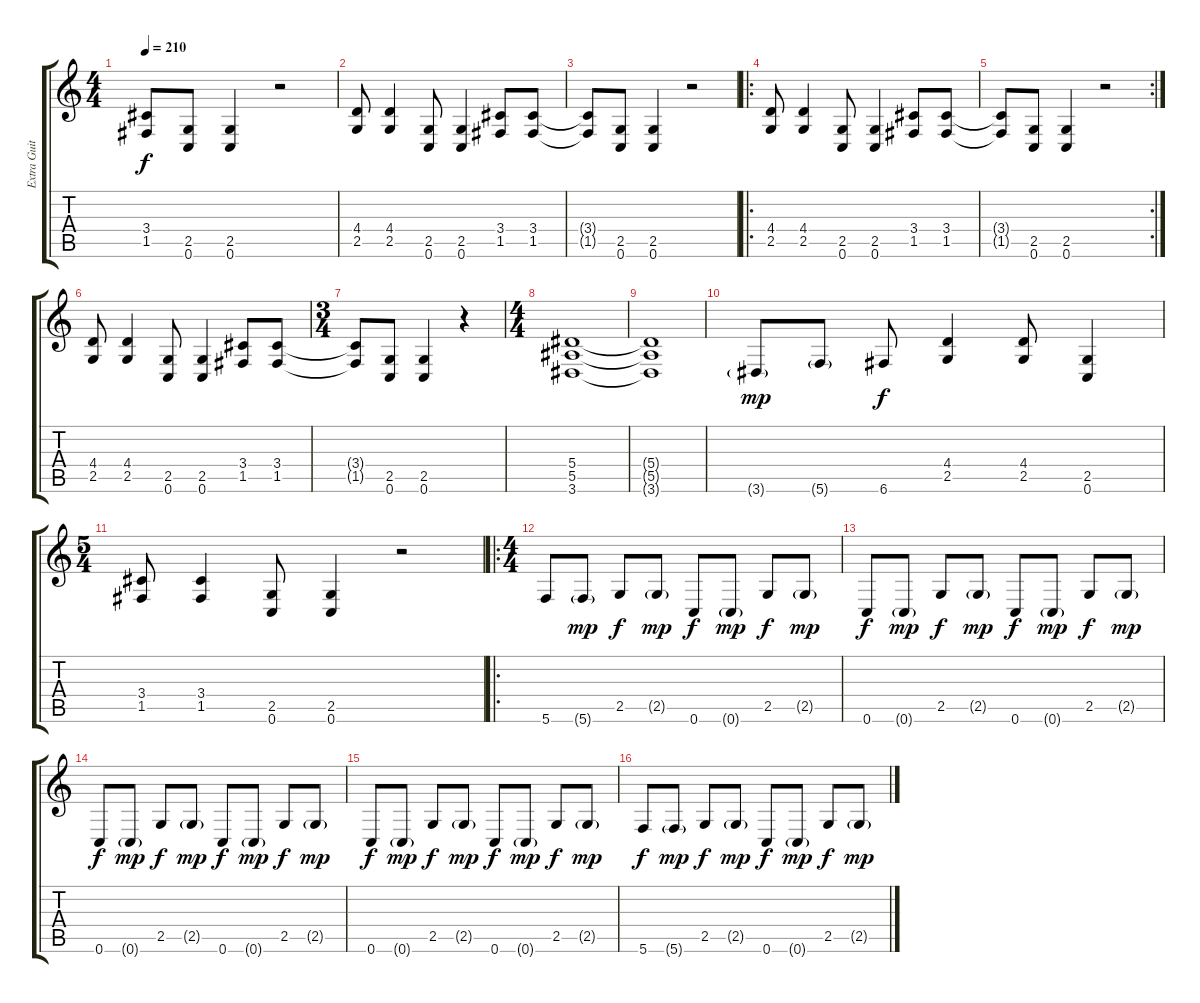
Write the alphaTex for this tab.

\track ("Extra Guitar" "Extra Guit") {instrument distortionguitar}
\staff {score tabs}
\tuning (C4 G3 Eb3 Bb2 F2 C2) {hide}
\ts (4 4)
\tempo 210
\clef g2
\ks c
(3.4{t} 1.5{t}).8{dy f} (2.5 0.6).8 (2.5 0.6).4 r.2 |
(4.4 2.5).8 (4.4 2.5).4 (2.5 0.6).8 (2.5 0.6).4 (3.4 1.5).8 (3.4 1.5).8 |
(3.4{t} 1.5{t}).8 (2.5 0.6).8 (2.5 0.6).4 r.2 |
\ro
(4.4 2.5).8 (4.4 2.5).4 (2.5 0.6).8 (2.5 0.6).4 (3.4 1.5).8 (3.4 1.5).8 |
\rc 2
(3.4{t} 1.5{t}).8 (2.5 0.6).8 (2.5 0.6).4 r.2 |
(4.4 2.5).8 (4.4 2.5).4 (2.5 0.6).8 (2.5 0.6).4 (3.4 1.5).8 (3.4 1.5).8 |
\ts (3 4)
(3.4{t} 1.5{t}).8 (2.5 0.6).8 (2.5 0.6).4 r.4 |
\ts (4 4)
(5.4 5.5 3.6).1 |
(5.4{t} 5.5{t} 3.6{t}).1 |
3.6{g}.8{dy mp} 5.6{g}.8 6.6.8{dy f} (4.4 2.5).4 (4.4 2.5).8 (2.5 0.6).4 |
\ts (5 4)
(3.4 1.5).8 (3.4 1.5).4 (2.5 0.6).8 (2.5 0.6).4 r.2 |
\ro
\ts (4 4)
5.6.8{volume 13} 5.6{g}.8{dy mp} 2.5.8{dy f} 2.5{g}.8{dy mp} 0.6.8{dy f} 0.6{g}.8{dy mp} 2.5.8{dy f} 2.5{g}.8{dy mp} |
0.6.8{dy f} 0.6{g}.8{dy mp} 2.5.8{dy f} 2.5{g}.8{dy mp} 0.6.8{dy f} 0.6{g}.8{dy mp} 2.5.8{dy f} 2.5{g}.8{dy mp} |
0.6.8{dy f} 0.6{g}.8{dy mp} 2.5.8{dy f} 2.5{g}.8{dy mp} 0.6.8{dy f} 0.6{g}.8{dy mp} 2.5.8{dy f} 2.5{g}.8{dy mp} |
0.6.8{dy f} 0.6{g}.8{dy mp} 2.5.8{dy f} 2.5{g}.8{dy mp} 0.6.8{dy f} 0.6{g}.8{dy mp} 2.5.8{dy f} 2.5{g}.8{dy mp} |
5.6.8{dy f volume 13} 5.6{g}.8{dy mp} 2.5.8{dy f} 2.5{g}.8{dy mp} 0.6.8{dy f} 0.6{g}.8{dy mp} 2.5.8{dy f} 2.5{g}.8{dy mp}
